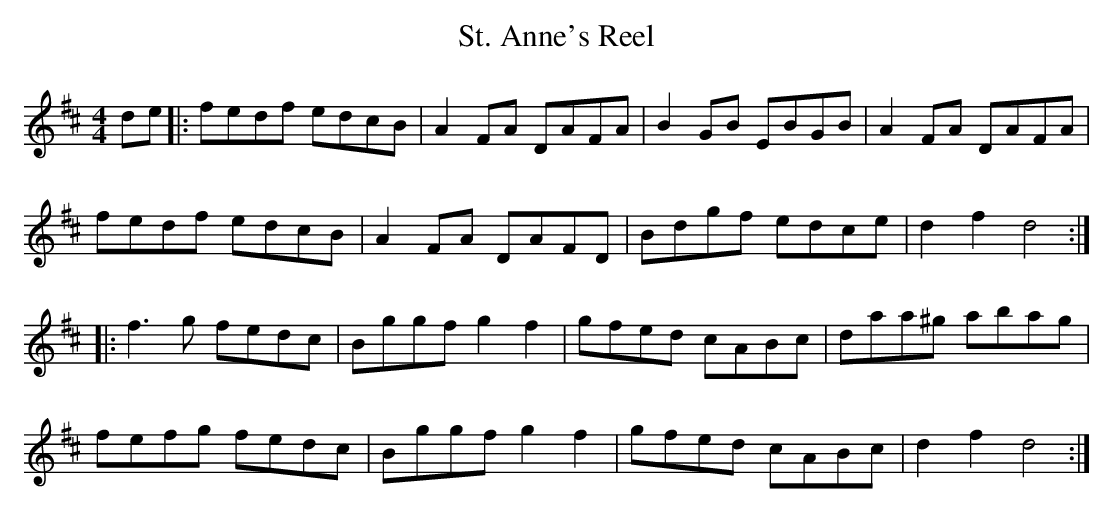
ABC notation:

X:1
T:St. Anne's Reel
M:4/4
L:1/8
K:D
de |: fedf edcB | A2 FA DAFA | B2 GB EBGB | A2 FA DAFA |
fedf edcB | A2 FA DAFD | Bdgf edce | d2 f2 d4 ::
f3 g fedc | Bggf g2 f2 | gfed cABc | daa^g abag |
fefg fedc | Bggf g2 f2 | gfed cABc | d2 f2 d4 :|
